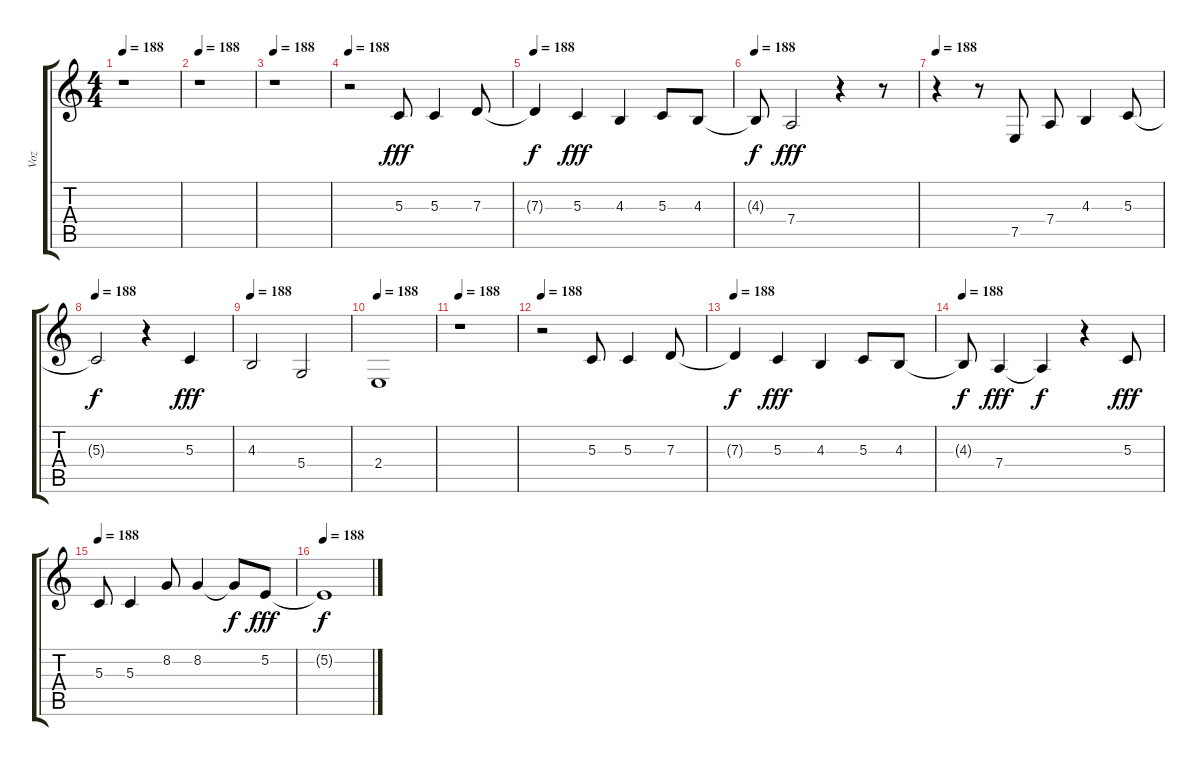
\track ("Voz" "Voz") {instrument lead1square}
\staff {score tabs}
\tuning (E4 B3 G3 D3 A2 E2) {hide}
\ts (4 4)
\tempo 188
\clef g2
\ks c
r.1{dy f} |
\tempo 188
r.1 |
\tempo 188
r.1 |
\tempo 188
r.2 5.3.8{dy fff} 5.3.4 7.3.8 |
\tempo 188
7.3{t}.4{dy f} 5.3.4{dy fff} 4.3.4 5.3.8 4.3.8 |
\tempo 188
4.3{t}.8{dy f} 7.4.2{dy fff} r.4 r.8 |
\tempo 188
r.4 r.8 7.5.8 7.4.8 4.3.4 5.3.8 |
\tempo 188
5.3{t}.2{dy f} r.4 5.3.4{dy fff} |
\tempo 188
4.3.2 5.4.2 |
\tempo 188
2.4.1 |
\tempo 188
r.1 |
\tempo 188
r.2 5.3.8 5.3.4 7.3.8 |
\tempo 188
7.3{t}.4{dy f} 5.3.4{dy fff} 4.3.4 5.3.8 4.3.8 |
\tempo 188
4.3{t}.8{dy f} 7.4.4{dy fff} 7.4{t}.4{dy f} r.4 5.3.8{dy fff} |
\tempo 188
5.3.8 5.3.4 8.2.8 8.2.4 8.2{t}.8{dy f} 5.2.8{dy fff} |
\tempo 188
5.2{t}.1{dy f}
